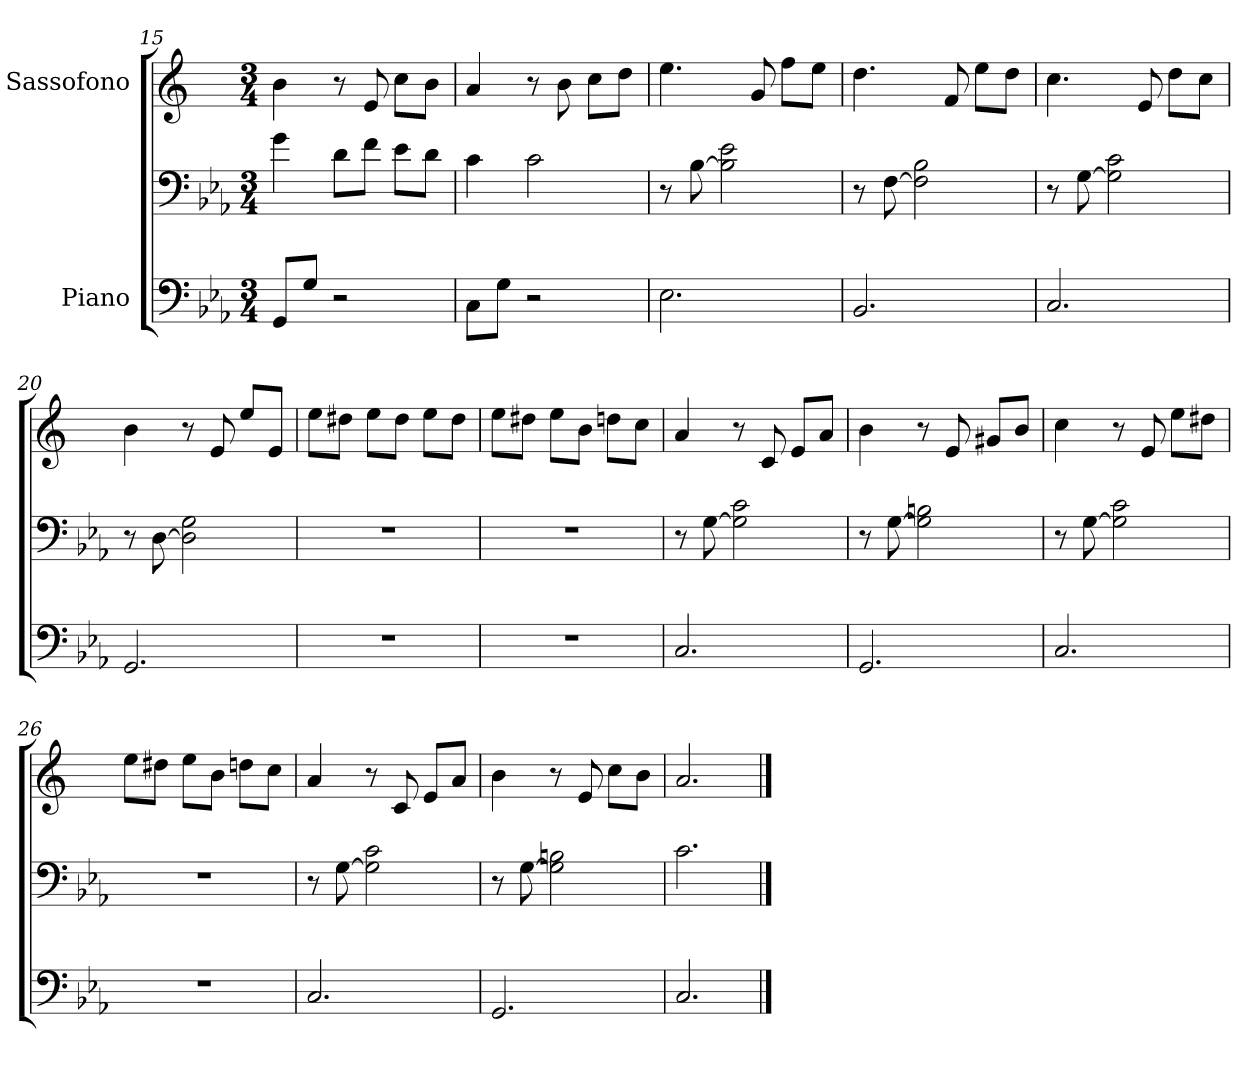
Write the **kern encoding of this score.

**kern	**kern	**kern
*part2	*part2	*part1
*staff3	*staff2	*staff1
*I"Piano	*	*I"Sassofono
*clefF4	*clefF4	*clefG2
*	*	*ITrd5c9
*k[b-e-a-]	*k[b-e-a-]	*k[b-e-a-]
*M3/4	*M3/4	*M3/4
=15	=15	=15
8GG/L	4g\	4d\
8G/J	.	.
2r	8d\L	8r
.	8f\J	8G/
.	8e-\L	8e-\L
.	8d\J	8d\J
=16	=16	=16
8C\L	4c\	4c/
8G\J	.	.
2r	2c\	8r
.	.	8d\
.	.	8e-\L
.	.	8f\J
=17	=17	=17
2.E-\	8r	4.g\
.	[8B-\	.
.	2B-\] 2e-\	.
.	.	8B-/
.	.	8a-\L
.	.	8g\J
!!LO:LB:g=z
=18	=18	=18
2.BB-/	8r	4.f\
.	[8F\	.
.	2F\] 2B-\	.
.	.	8A-/
.	.	8g\L
.	.	8f\J
=19	=19	=19
2.C/	8r	4.e-\
.	[8G\	.
.	2G\] 2c\	.
.	.	8G/
.	.	8f\L
.	.	8e-\J
=20	=20	=20
2.GG/	8r	4d\
.	[8D\	.
.	2D\] 2G\	8r
.	.	8G/
.	.	8g/L
.	.	8G/J
=21	=21	=21
2.r	2.r	8g\L
.	.	8f#X\J
.	.	8g\L
.	.	8f#\J
.	.	8g\L
.	.	8f#\J
=22	=22	=22
2.r	2.r	8g\L
.	.	8f#X\J
.	.	8g\L
.	.	8d\J
.	.	8fn\L
.	.	8e-\J
=23	=23	=23
2.C/	8r	4c/
.	[8G\	.
.	2G\] 2c\	8r
.	.	8E-/
.	.	8G/L
.	.	8c/J
!!LO:PB:g=z
=24	=24	=24
2.GG/	8r	4d\
.	[8G\	.
.	2G\] 2Bn\	8r
.	.	8G/
.	.	8Bn/L
.	.	8d/J
=25	=25	=25
2.C/	8r	4e-\
.	[8G\	.
.	2G\] 2c\	8r
.	.	8G/
.	.	8g\L
.	.	8f#X\J
=26	=26	=26
2.r	2.r	8g\L
.	.	8f#X\J
.	.	8g\L
.	.	8d\J
.	.	8fn\L
.	.	8e-\J
=27	=27	=27
2.C/	8r	4c/
.	[8G\	.
.	2G\] 2c\	8r
.	.	8E-/
.	.	8G/L
.	.	8c/J
=28	=28	=28
2.GG/	8r	4d\
.	[8G\	.
.	2G\] 2Bn\	8r
.	.	8G/
.	.	8e-\L
.	.	8d\J
=29	=29	=29
2.C/	2.c\	2.c/
==	==	==
*-	*-	*-
